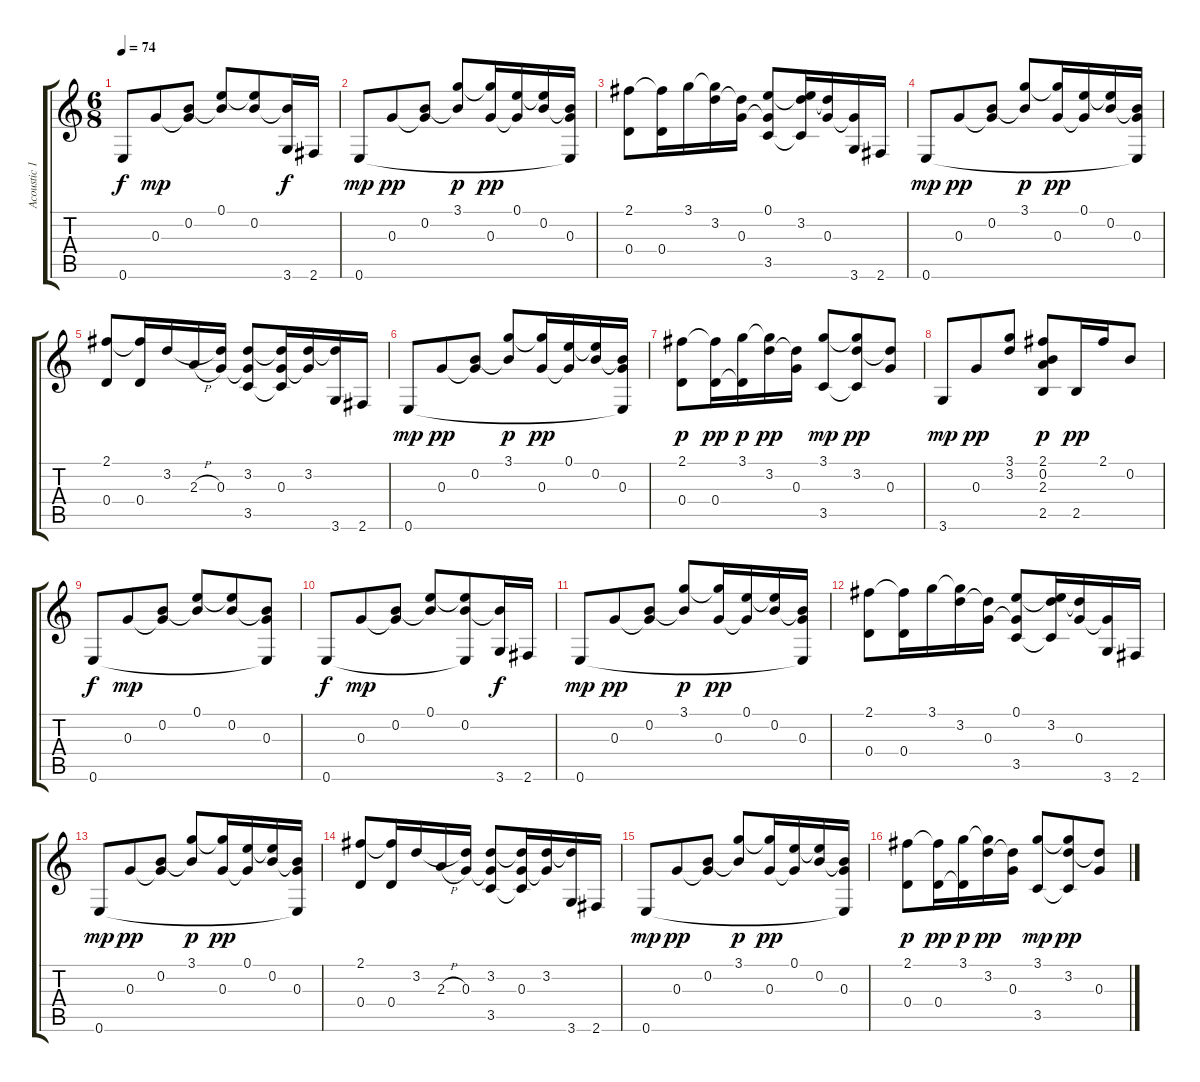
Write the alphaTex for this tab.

\track ("Acoustic 1" "Acoustic 1") {instrument acousticguitarnylon}
\staff {score tabs}
\tuning (E4 B3 G3 D3 A2 E2) {hide}
\ts (6 8)
\tempo 74
\clef g2
\ks c
0.6.8{dy f} 0.3.8{dy mp} (0.2 0.3{t}).8 (0.1 0.2{t}).8 (0.1{t} 0.2).8 (0.2{t} 3.6).16{dy f} 2.6.16 |
0.6.8{dy mp} 0.3.8{dy pp} (0.2 0.3{t}).8 (3.1 0.2{t}).8{dy p} (3.1{t} 0.3).16{dy pp} (0.1 0.3{t}).16 (0.1{t} 0.2).16 (0.2{t} 0.3 0.6{t}).16 |
(2.1 0.4).8 (2.1{t} 0.4).16 3.1.16 (3.1{t} 3.2).16 (3.2{t} 0.3).16 (0.1 0.3{t} 3.5).8 (0.1{t} 3.2 3.5{t}).16 (3.2{t} 0.3).16 (0.3{t} 3.6).16 2.6.16 |
0.6.8{dy mp} 0.3.8{dy pp} (0.2 0.3{t}).8 (3.1 0.2{t}).8{dy p} (3.1{t} 0.3).16{dy pp} (0.1 0.3{t}).16 (0.1{t} 0.2).16 (0.2{t} 0.3 0.6{t}).16 |
(2.1 0.4).8 (2.1{t} 0.4).16 3.2.16 2.3{h}.16 (3.2{t} 0.3).16 (3.2 0.3{t} 3.5).8 (3.2{t} 0.3 3.5{t}).16 (3.2 0.3{t}).16 (3.2{t} 3.6).16 2.6.16 |
0.6.8{dy mp} 0.3.8{dy pp} (0.2 0.3{t}).8 (3.1 0.2{t}).8{dy p} (3.1{t} 0.3).16{dy pp} (0.1 0.3{t}).16 (0.1{t} 0.2).16 (0.2{t} 0.3 0.6{t}).16 |
(2.1 0.4).8{dy p} (2.1{t} 0.4).16{dy pp} (3.1 0.4{t}).16{dy p} (3.1{t} 3.2).16{dy pp} (3.2{t} 0.3).16 (3.1 3.5).8{dy mp} (3.1{t} 3.2 3.5{t}).8{dy pp} (3.2{t} 0.3).8 |
3.6.8{dy mp} 0.3.8{dy pp} (3.1 3.2).8 (2.1 0.2 2.3 2.5).8{dy p} 2.5.16{dy pp} 2.1.16 0.2.8 |
0.6.8{dy f} 0.3.8{dy mp} (0.2 0.3{t}).8 (0.1 0.2{t}).8 (0.1{t} 0.2).8 (0.2{t} 0.3 0.6{t}).8 |
0.6.8{dy f} 0.3.8{dy mp} (0.2 0.3{t}).8 (0.1 0.2{t}).8 (0.1{t} 0.2 0.6{t}).8 (0.2{t} 3.6).16{dy f} 2.6.16 |
0.6.8{dy mp} 0.3.8{dy pp} (0.2 0.3{t}).8 (3.1 0.2{t}).8{dy p} (3.1{t} 0.3).16{dy pp} (0.1 0.3{t}).16 (0.1{t} 0.2).16 (0.2{t} 0.3 0.6{t}).16 |
(2.1 0.4).8 (2.1{t} 0.4).16 3.1.16 (3.1{t} 3.2).16 (3.2{t} 0.3).16 (0.1 0.3{t} 3.5).8 (0.1{t} 3.2 3.5{t}).16 (3.2{t} 0.3).16 (0.3{t} 3.6).16 2.6.16 |
0.6.8{dy mp} 0.3.8{dy pp} (0.2 0.3{t}).8 (3.1 0.2{t}).8{dy p} (3.1{t} 0.3).16{dy pp} (0.1 0.3{t}).16 (0.1{t} 0.2).16 (0.2{t} 0.3 0.6{t}).16 |
(2.1 0.4).8 (2.1{t} 0.4).16 3.2.16 2.3{h}.16 (3.2{t} 0.3).16 (3.2 0.3{t} 3.5).8 (3.2{t} 0.3 3.5{t}).16 (3.2 0.3{t}).16 (3.2{t} 3.6).16 2.6.16 |
0.6.8{dy mp} 0.3.8{dy pp} (0.2 0.3{t}).8 (3.1 0.2{t}).8{dy p} (3.1{t} 0.3).16{dy pp} (0.1 0.3{t}).16 (0.1{t} 0.2).16 (0.2{t} 0.3 0.6{t}).16 |
(2.1 0.4).8{dy p} (2.1{t} 0.4).16{dy pp} (3.1 0.4{t}).16{dy p} (3.1{t} 3.2).16{dy pp} (3.2{t} 0.3).16 (3.1 3.5).8{dy mp} (3.1{t} 3.2 3.5{t}).8{dy pp} (3.2{t} 0.3).8
